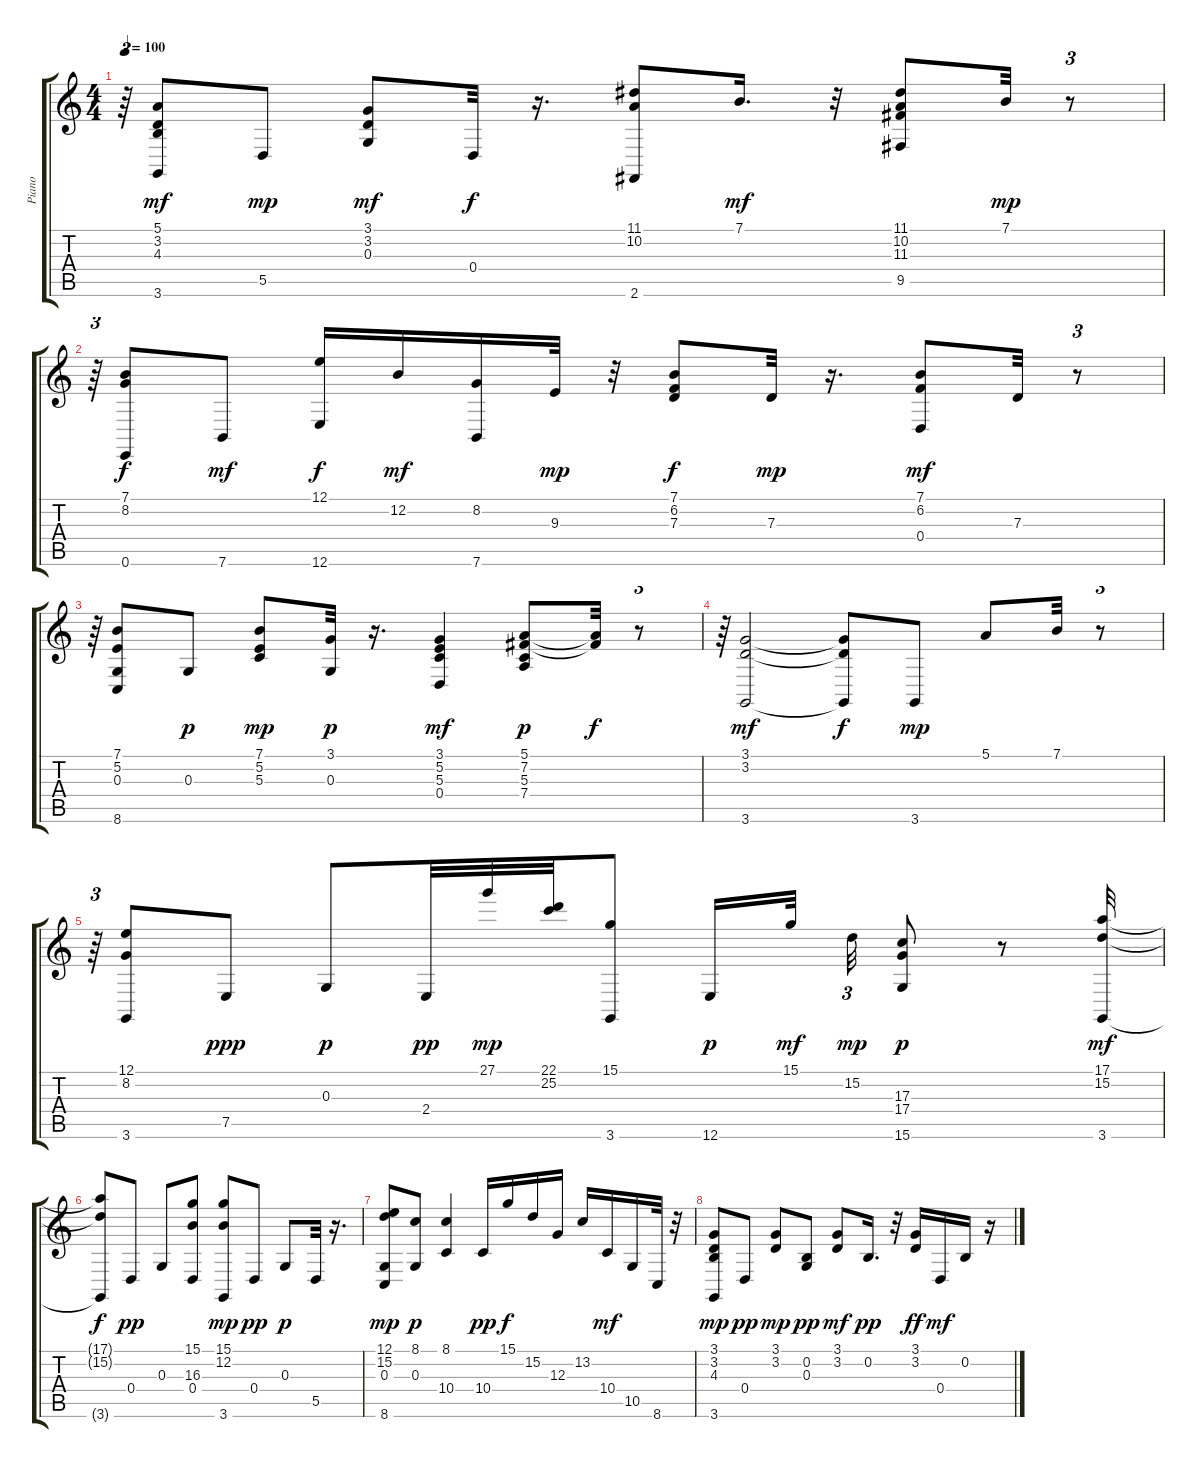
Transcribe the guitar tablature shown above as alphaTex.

\track ("Piano" "Piano") {instrument brightacousticpiano}
\staff {score tabs}
\tuning (E4 B3 G3 D3 A2 E2) {hide}
\ts (4 4)
\tempo 100
\clef g2
\ks c
r.64{tu (3 2) dy mf} (5.1 3.2 4.3 3.6).8 5.5.8{dy mp} (3.1 3.2 0.3).8{dy mf} 0.4.32{dy f} r.16{d} (11.1 10.2 2.6).8 7.1.16{d dy mf} r.32 (11.1 10.2 11.3 9.5).8 7.1.32{dy mp} r.8{tu (3 2)} |
r.64{tu (3 2)} (7.1 8.2 0.6).8{dy f} 7.6.8{dy mf} (12.1 12.6).16{dy f} 12.2.16{dy mf} (8.2 7.6).16 9.3.32{dy mp} r.32 (7.1 6.2 7.3).8{dy f} 7.3.32{dy mp} r.16{d} (7.1 6.2 0.4).8{dy mf} 7.3.32 r.8{tu (3 2)} |
r.64{tu (3 2)} (7.1 5.2 0.3 8.6).8 0.3.8{dy p} (7.1 5.2 5.3).8{dy mp} (3.1 0.3).32{dy p} r.16{d} (3.1 5.2 5.3 0.4).4{dy mf} (5.1 7.2 5.3 7.4).8{dy p} (5.1{t} 7.2{t}).32{dy f} r.8{tu (3 2)} |
r.64{tu (3 2)} (3.1 3.2 3.6).2{dy mf} (3.1{t} 3.2{t} 3.6{t}).8{dy f} 3.6.8{dy mp} 5.1.8 7.1.32 r.8{tu (3 2)} |
r.64{tu (3 2)} (12.1 8.2 3.6).8 7.5.8{dy ppp} 0.3.8{dy p} 2.4.32{dy pp} 27.1.32{dy mp} (22.1 25.2).32 (15.1 3.6).8 12.6.16{dy p} 15.1.32{dy mf beam splitsecondary} 15.2.32{tu (3 2) dy mp} (17.3 17.4 15.6).8{dy p} r.8 (17.1 15.2 3.6).32{dy mf} |
(17.1{t} 15.2{t} 3.6{t}).8{dy f} 0.4.8{dy pp} 0.3.8 (15.1 16.3 0.4).8 (15.1 12.2 3.6).8{dy mp} 0.4.8{dy pp} 0.3.8{dy p} 5.5.32 r.16{d} |
(12.1 15.2 0.3 8.6).8{dy mp} (8.1 0.3).8{dy p} (8.1 10.4).4 10.4.16{dy pp} 15.1.16{dy f} 15.2.16 12.3.16 13.2.16 10.4.16{dy mf} 10.5.16 8.6.32 r.32 |
(3.1 3.2 4.3 3.6).8{dy mp} 0.4.8{dy pp} (3.1 3.2).8{dy mp} (0.2 0.3).8{dy pp} (3.1 3.2).8{dy mf} 0.2.16{d dy pp} r.32 (3.1 3.2).16{dy ff} 0.4.16{dy mf} 0.2.16 r.16
